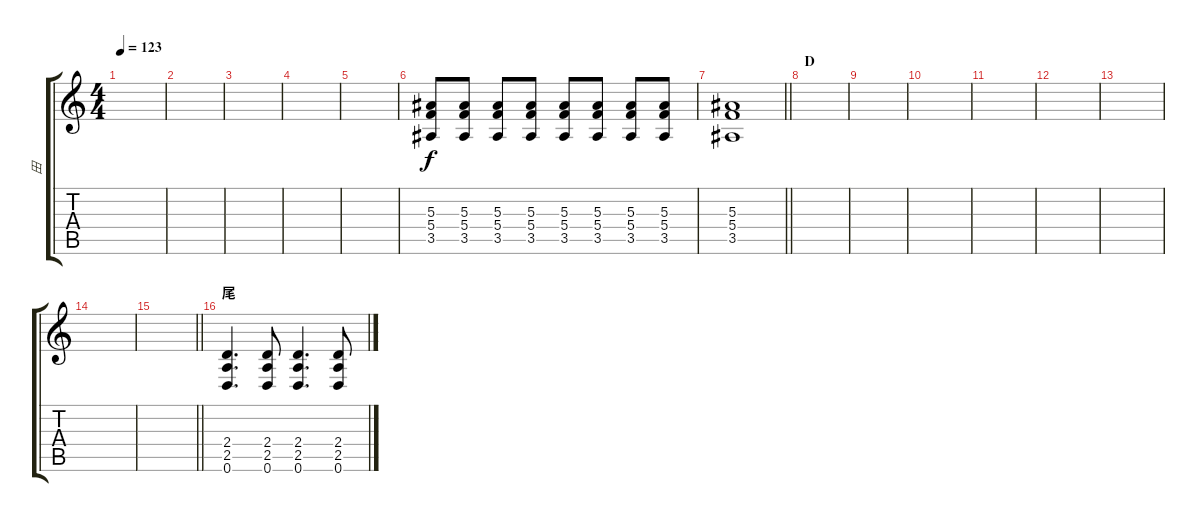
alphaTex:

\track ("田" "田") {instrument distortionguitar}
\staff {score tabs}
\tuning (D4 A3 F3 C3 G2 D2) {hide}
\ts (4 4)
\tempo 123
\clef g2
\ks c
|
|
|
|
|
(5.3 5.4 3.5).8 (5.3 5.4 3.5).8 (5.3 5.4 3.5).8 (5.3 5.4 3.5).8 (5.3 5.4 3.5).8 (5.3 5.4 3.5).8 (5.3 5.4 3.5).8 (5.3 5.4 3.5).8 |
\barLineRight lightlight
(5.3 5.4 3.5).1 |
\section ("" "D")
|
|
|
|
|
|
|
\barLineRight lightlight
|
\section ("" "尾")
(2.4 2.5 0.6).4{d} (2.4 2.5 0.6).8 (2.4 2.5 0.6).4{d} (2.4 2.5 0.6).8
